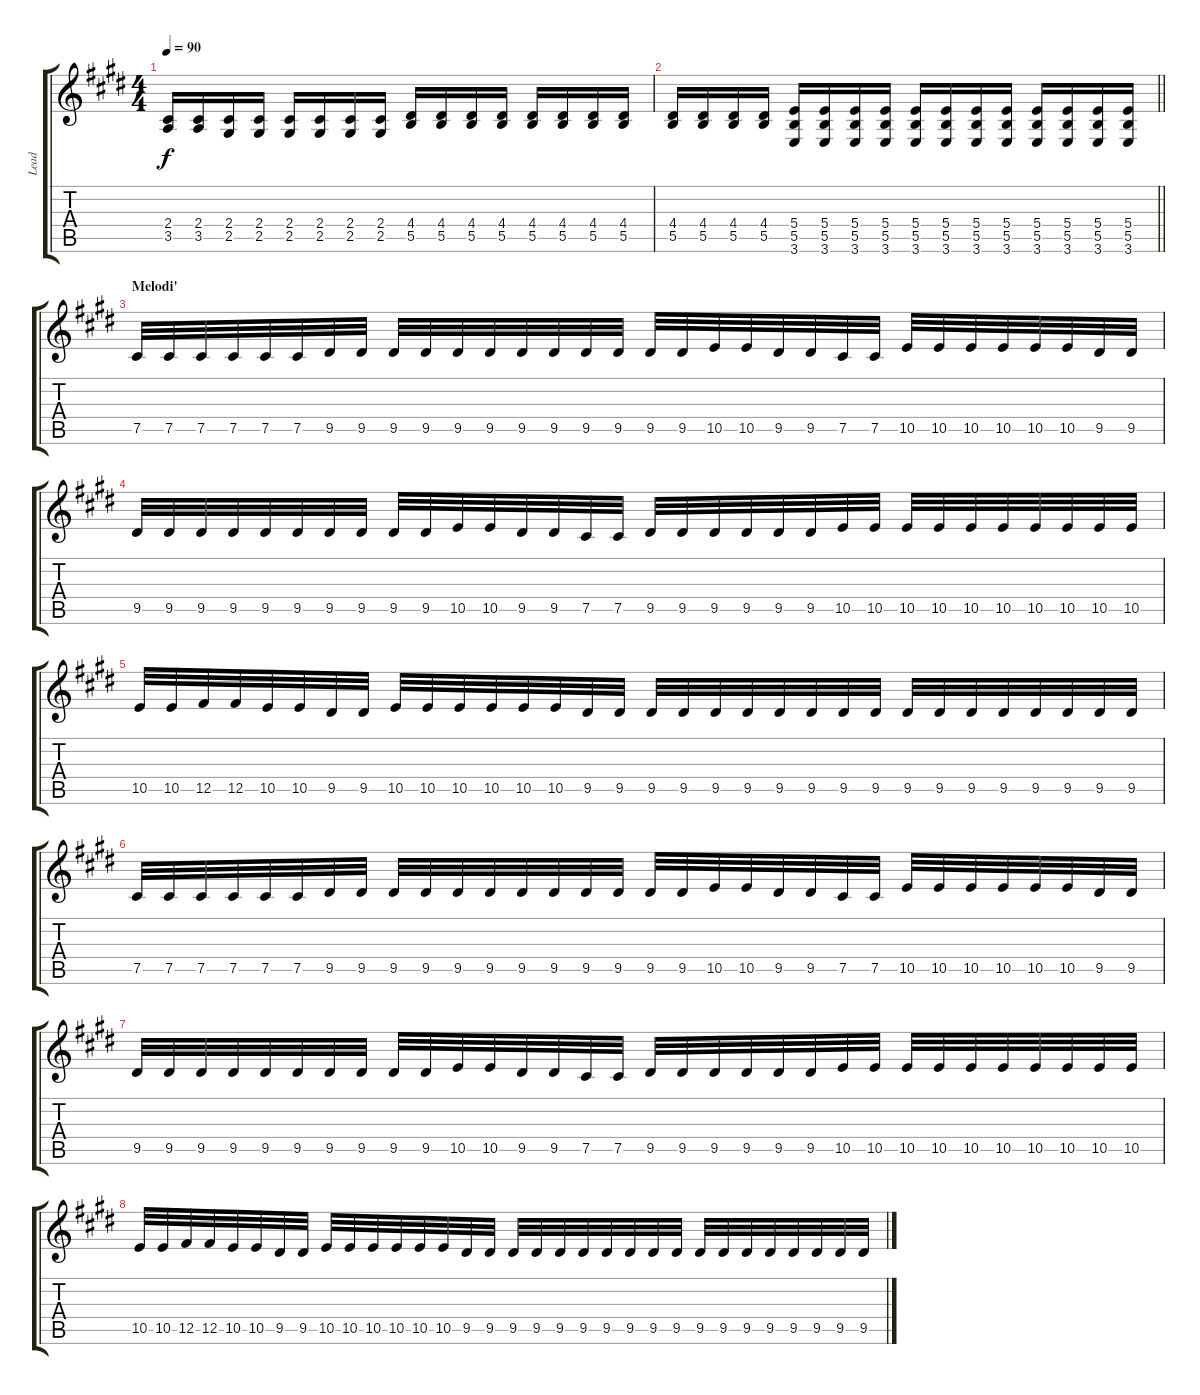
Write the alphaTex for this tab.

\track ("Lead" "Lead") {instrument overdrivenguitar}
\staff {score tabs}
\tuning (Db4 Ab3 E3 B2 Gb2 Db2) {hide}
\ts (4 4)
\tempo 90
\clef g2
\ks c#minor
(2.4 3.5).16{dy f} (2.4 3.5).16 (2.4 2.5).16 (2.4 2.5).16 (2.4 2.5).16 (2.4 2.5).16 (2.4 2.5).16 (2.4 2.5).16 (4.4 5.5).16 (4.4 5.5).16 (4.4 5.5).16 (4.4 5.5).16 (4.4 5.5).16 (4.4 5.5).16 (4.4 5.5).16 (4.4 5.5).16 |
\barLineRight lightlight
(4.4 5.5).16 (4.4 5.5).16 (4.4 5.5).16 (4.4 5.5).16 (5.4 5.5 3.6).16 (5.4 5.5 3.6).16 (5.4 5.5 3.6).16 (5.4 5.5 3.6).16 (5.4 5.5 3.6).16 (5.4 5.5 3.6).16 (5.4 5.5 3.6).16 (5.4 5.5 3.6).16 (5.4 5.5 3.6).16 (5.4 5.5 3.6).16 (5.4 5.5 3.6).16 (5.4 5.5 3.6).16 |
\section ("" "Melodi'")
7.5.32 7.5.32 7.5.32 7.5.32 7.5.32 7.5.32 9.5.32 9.5.32 9.5.32 9.5.32 9.5.32 9.5.32 9.5.32 9.5.32 9.5.32 9.5.32 9.5.32 9.5.32 10.5.32 10.5.32 9.5.32 9.5.32 7.5.32 7.5.32 10.5.32 10.5.32 10.5.32 10.5.32 10.5.32 10.5.32 9.5.32 9.5.32 |
9.5.32 9.5.32 9.5.32 9.5.32 9.5.32 9.5.32 9.5.32 9.5.32 9.5.32 9.5.32 10.5.32 10.5.32 9.5.32 9.5.32 7.5.32 7.5.32 9.5.32 9.5.32 9.5.32 9.5.32 9.5.32 9.5.32 10.5.32 10.5.32 10.5.32 10.5.32 10.5.32 10.5.32 10.5.32 10.5.32 10.5.32 10.5.32 |
10.5.32 10.5.32 12.5.32 12.5.32 10.5.32 10.5.32 9.5.32 9.5.32 10.5.32 10.5.32 10.5.32 10.5.32 10.5.32 10.5.32 9.5.32 9.5.32 9.5.32 9.5.32 9.5.32 9.5.32 9.5.32 9.5.32 9.5.32 9.5.32 9.5.32 9.5.32 9.5.32 9.5.32 9.5.32 9.5.32 9.5.32 9.5.32 |
7.5.32 7.5.32 7.5.32 7.5.32 7.5.32 7.5.32 9.5.32 9.5.32 9.5.32 9.5.32 9.5.32 9.5.32 9.5.32 9.5.32 9.5.32 9.5.32 9.5.32 9.5.32 10.5.32 10.5.32 9.5.32 9.5.32 7.5.32 7.5.32 10.5.32 10.5.32 10.5.32 10.5.32 10.5.32 10.5.32 9.5.32 9.5.32 |
9.5.32 9.5.32 9.5.32 9.5.32 9.5.32 9.5.32 9.5.32 9.5.32 9.5.32 9.5.32 10.5.32 10.5.32 9.5.32 9.5.32 7.5.32 7.5.32 9.5.32 9.5.32 9.5.32 9.5.32 9.5.32 9.5.32 10.5.32 10.5.32 10.5.32 10.5.32 10.5.32 10.5.32 10.5.32 10.5.32 10.5.32 10.5.32 |
10.5.32 10.5.32 12.5.32 12.5.32 10.5.32 10.5.32 9.5.32 9.5.32 10.5.32 10.5.32 10.5.32 10.5.32 10.5.32 10.5.32 9.5.32 9.5.32 9.5.32 9.5.32 9.5.32 9.5.32 9.5.32 9.5.32 9.5.32 9.5.32 9.5.32 9.5.32 9.5.32 9.5.32 9.5.32 9.5.32 9.5.32 9.5.32
